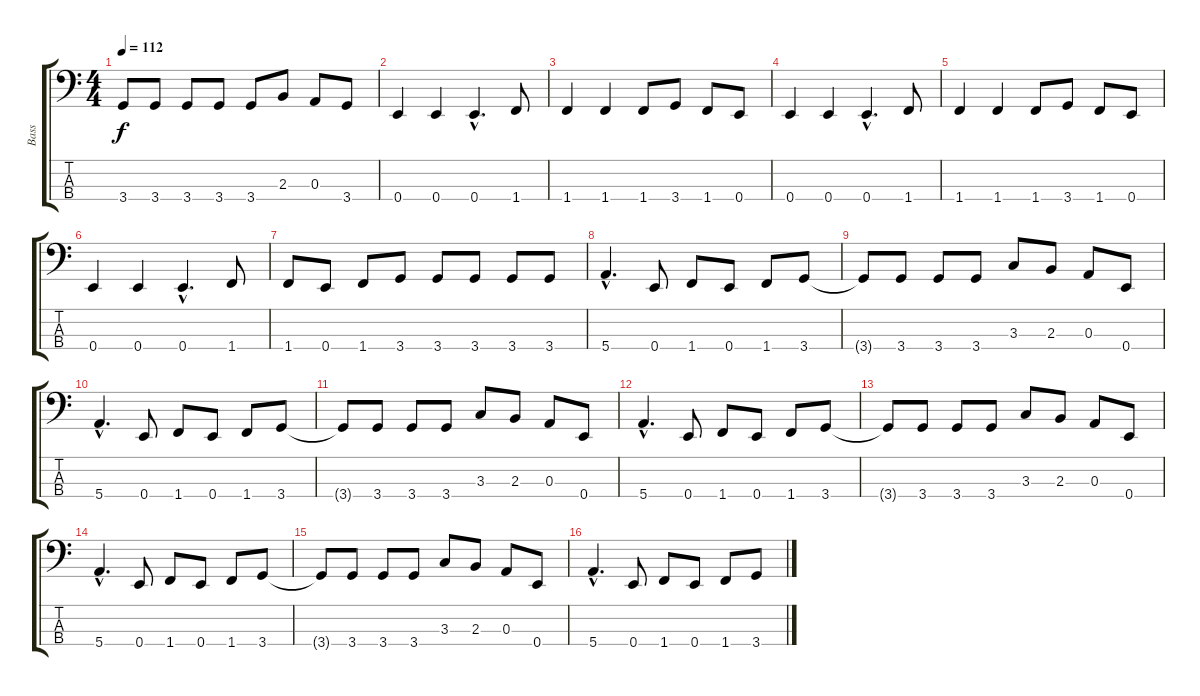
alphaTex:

\track ("Bass" "Bass") {instrument electricbassfinger}
\staff {score tabs}
\tuning (G2 D2 A1 E1) {hide}
\ts (4 4)
\tempo 112
\clef f4
\ks c
3.4{t}.8{dy f} 3.4.8 3.4.8 3.4.8 3.4.8 2.3.8 0.3.8 3.4.8 |
0.4.4 0.4.4 0.4{hac}.4{d} 1.4.8 |
1.4.4 1.4.4 1.4.8 3.4.8 1.4.8 0.4.8 |
0.4.4 0.4.4 0.4{hac}.4{d} 1.4.8 |
1.4.4 1.4.4 1.4.8 3.4.8 1.4.8 0.4.8 |
0.4.4 0.4.4 0.4{hac}.4{d} 1.4.8 |
1.4.8 0.4.8 1.4.8 3.4.8 3.4.8 3.4.8 3.4.8 3.4.8 |
5.4{hac}.4{d} 0.4.8 1.4.8 0.4.8 1.4.8 3.4.8 |
3.4{t}.8 3.4.8 3.4.8 3.4.8 3.3.8 2.3.8 0.3.8 0.4.8 |
5.4{hac}.4{d} 0.4.8 1.4.8 0.4.8 1.4.8 3.4.8 |
3.4{t}.8 3.4.8 3.4.8 3.4.8 3.3.8 2.3.8 0.3.8 0.4.8 |
5.4{hac}.4{d} 0.4.8 1.4.8 0.4.8 1.4.8 3.4.8 |
3.4{t}.8 3.4.8 3.4.8 3.4.8 3.3.8 2.3.8 0.3.8 0.4.8 |
5.4{hac}.4{d} 0.4.8 1.4.8 0.4.8 1.4.8 3.4.8 |
3.4{t}.8 3.4.8 3.4.8 3.4.8 3.3.8 2.3.8 0.3.8 0.4.8 |
5.4{hac}.4{d} 0.4.8 1.4.8 0.4.8 1.4.8 3.4.8
